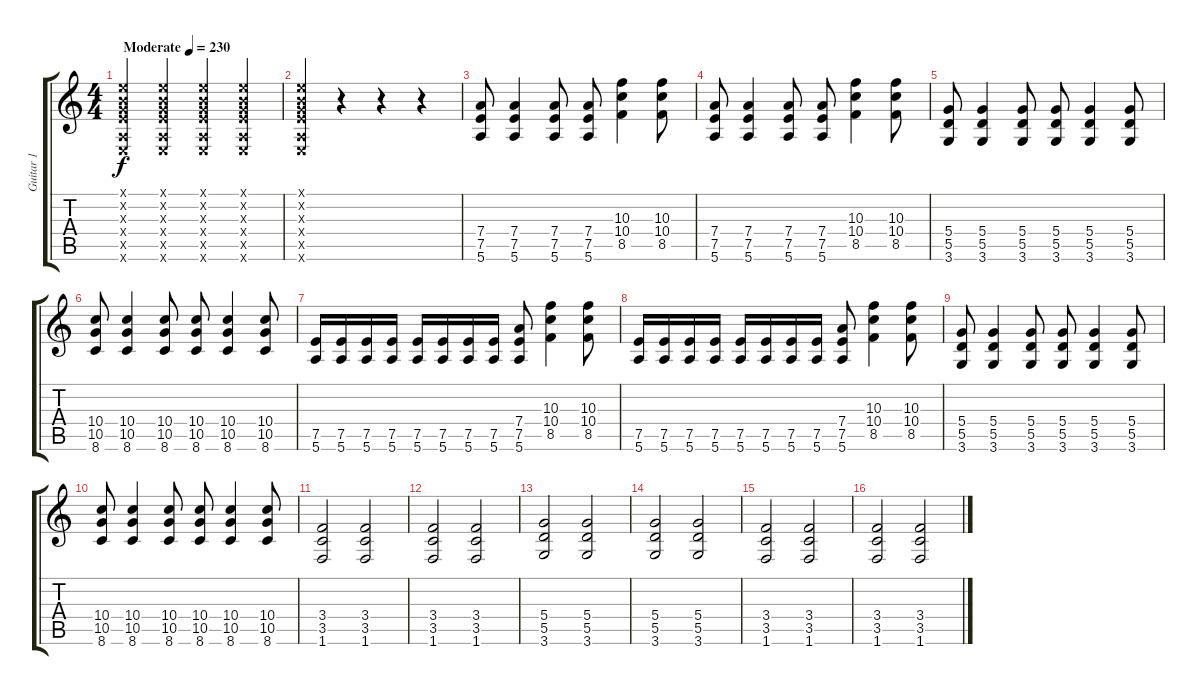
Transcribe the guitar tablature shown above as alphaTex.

\track ("Guitar 1" "Guitar 1") {instrument distortionguitar}
\staff {score tabs}
\tuning (E4 B3 G3 D3 A2 E2) {hide}
\ts (4 4)
\tempo (230 "Moderate")
\clef g2
\ks c
(0.1{x} 0.2{x} 0.3{x} 2.4{x} 0.5{x} 0.6{x}).4{dy f instrument distortionguitar} (0.1{x} 0.2{x} 0.3{x} 2.4{x} 0.5{x} 0.6{x}).4 (0.1{x} 0.2{x} 0.3{x} 2.4{x} 0.5{x} 0.6{x}).4 (0.1{x} 0.2{x} 0.3{x} 2.4{x} 0.5{x} 0.6{x}).4 |
(0.1{x} 0.2{x} 0.3{x} 2.4{x} 0.5{x} 0.6{x}).4 r.4 r.4 r.4 |
(7.4 7.5 5.6).8 (7.4 7.5 5.6).4 (7.4 7.5 5.6).8 (7.4 7.5 5.6).8 (10.3 10.4 8.5).4 (10.3 10.4 8.5).8 |
(7.4 7.5 5.6).8 (7.4 7.5 5.6).4 (7.4 7.5 5.6).8 (7.4 7.5 5.6).8 (10.3 10.4 8.5).4 (10.3 10.4 8.5).8 |
(5.4 5.5 3.6).8 (5.4 5.5 3.6).4 (5.4 5.5 3.6).8 (5.4 5.5 3.6).8 (5.4 5.5 3.6).4 (5.4 5.5 3.6).8 |
(10.4 10.5 8.6).8 (10.4 10.5 8.6).4 (10.4 10.5 8.6).8 (10.4 10.5 8.6).8 (10.4 10.5 8.6).4 (10.4 10.5 8.6).8 |
(7.5 5.6).16 (7.5 5.6).16 (7.5 5.6).16 (7.5 5.6).16 (7.5 5.6).16 (7.5 5.6).16 (7.5 5.6).16 (7.5 5.6).16 (7.4 7.5 5.6).8 (10.3 10.4 8.5).4 (10.3 10.4 8.5).8 |
(7.5 5.6).16 (7.5 5.6).16 (7.5 5.6).16 (7.5 5.6).16 (7.5 5.6).16 (7.5 5.6).16 (7.5 5.6).16 (7.5 5.6).16 (7.4 7.5 5.6).8 (10.3 10.4 8.5).4 (10.3 10.4 8.5).8 |
(5.4 5.5 3.6).8 (5.4 5.5 3.6).4 (5.4 5.5 3.6).8 (5.4 5.5 3.6).8 (5.4 5.5 3.6).4 (5.4 5.5 3.6).8 |
(10.4 10.5 8.6).8 (10.4 10.5 8.6).4 (10.4 10.5 8.6).8 (10.4 10.5 8.6).8 (10.4 10.5 8.6).4 (10.4 10.5 8.6).8 |
(3.4 3.5 1.6).2 (3.4 3.5 1.6).2 |
(3.4 3.5 1.6).2 (3.4 3.5 1.6).2 |
(5.4 5.5 3.6).2 (5.4 5.5 3.6).2 |
(5.4 5.5 3.6).2 (5.4 5.5 3.6).2 |
(3.4 3.5 1.6).2 (3.4 3.5 1.6).2 |
(3.4 3.5 1.6).2 (3.4 3.5 1.6).2
